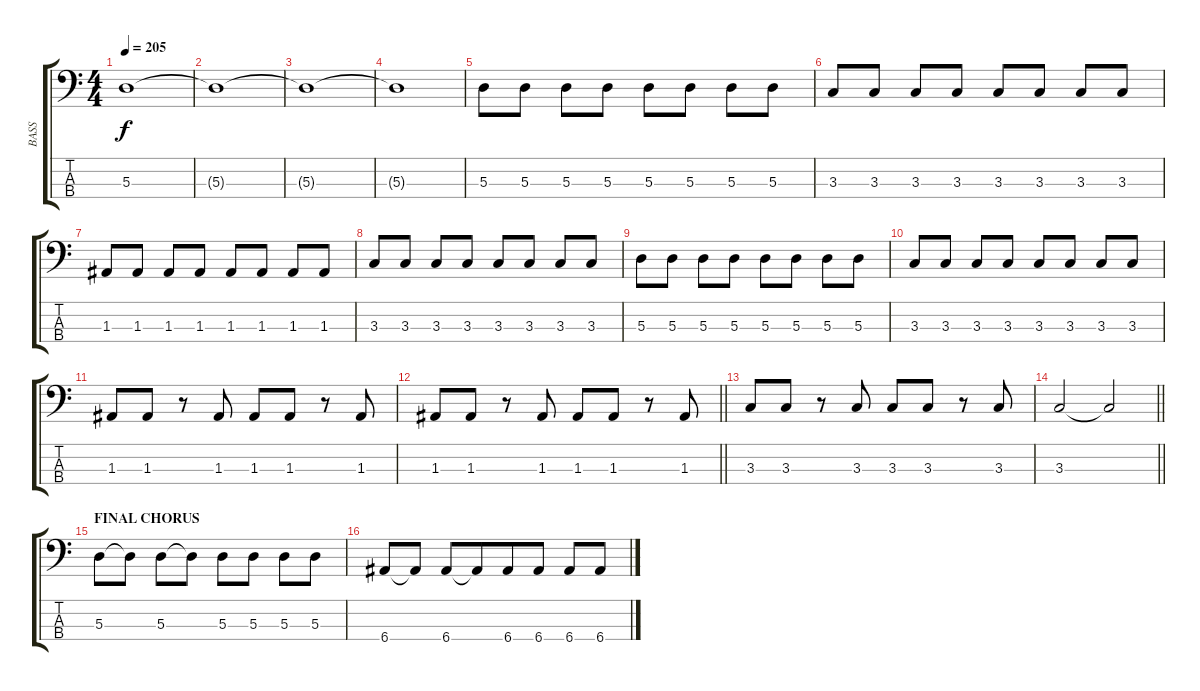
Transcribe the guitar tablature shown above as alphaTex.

\track ("BASS" "BASS") {instrument electricbasspick}
\staff {score tabs}
\tuning (G2 D2 A1 E1) {hide}
\ts (4 4)
\tempo 205
\clef f4
\ks c
5.3.1{dy f} |
5.3{t}.1 |
5.3{t}.1 |
5.3{t}.1 |
5.3.8 5.3.8 5.3.8 5.3.8 5.3.8 5.3.8 5.3.8 5.3.8 |
3.3.8 3.3.8 3.3.8 3.3.8 3.3.8 3.3.8 3.3.8 3.3.8 |
1.3.8 1.3.8 1.3.8 1.3.8 1.3.8 1.3.8 1.3.8 1.3.8 |
3.3.8 3.3.8 3.3.8 3.3.8 3.3.8 3.3.8 3.3.8 3.3.8 |
5.3.8 5.3.8 5.3.8 5.3.8 5.3.8 5.3.8 5.3.8 5.3.8 |
3.3.8 3.3.8 3.3.8 3.3.8 3.3.8 3.3.8 3.3.8 3.3.8 |
1.3.8 1.3.8 r.8 1.3.8 1.3.8 1.3.8 r.8 1.3.8 |
\barLineRight lightlight
1.3.8 1.3.8 r.8 1.3.8 1.3.8 1.3.8 r.8 1.3.8 |
3.3.8 3.3.8 r.8 3.3.8 3.3.8 3.3.8 r.8 3.3.8 |
\barLineRight lightlight
3.3.2 3.3{t}.2 |
\section ("" "FINAL CHORUS")
5.3.8 5.3{t}.8 5.3.8 5.3{t}.8 5.3.8 5.3.8 5.3.8 5.3.8 |
6.4.8 6.4{t}.8 6.4.8 6.4{t}.8{beam merge} 6.4.8 6.4.8 6.4.8 6.4.8
